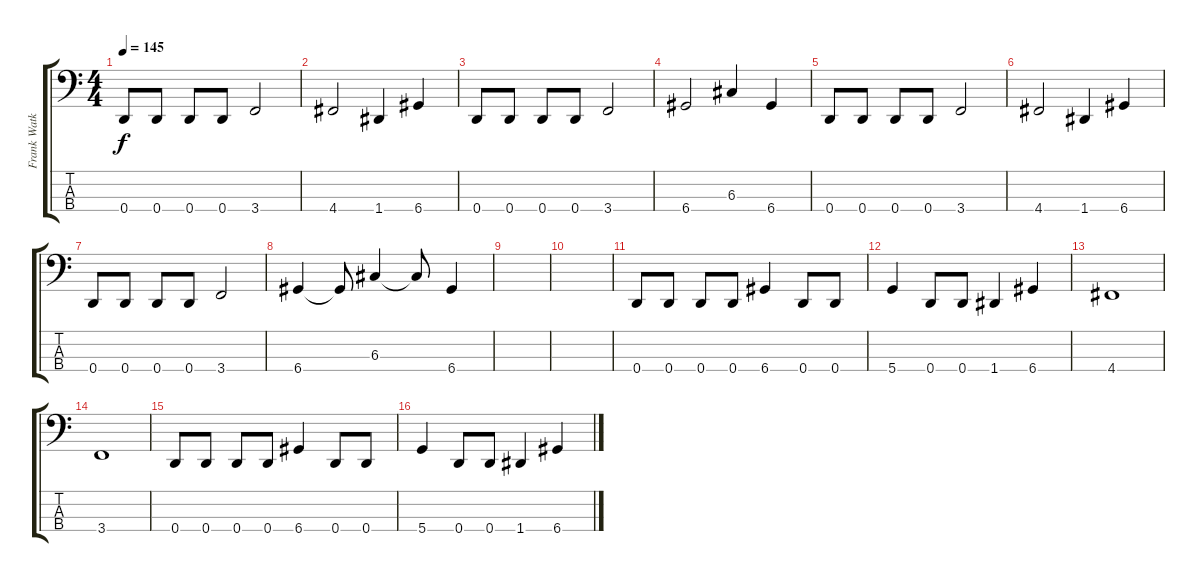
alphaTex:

\track ("Frank Watkins" "Frank Watk") {instrument electricbasspick}
\staff {score tabs}
\tuning (F2 C2 G1 D1) {hide}
\ts (4 4)
\tempo 145
\clef f4
\ks c
0.4.8{dy f} 0.4.8 0.4.8 0.4.8 3.4.2 |
4.4.2 1.4.4 6.4.4 |
0.4.8 0.4.8 0.4.8 0.4.8 3.4.2 |
6.4.2 6.3.4 6.4.4 |
0.4.8 0.4.8 0.4.8 0.4.8 3.4.2 |
4.4.2 1.4.4 6.4.4 |
0.4.8 0.4.8 0.4.8 0.4.8 3.4.2 |
6.4.4 6.4{t}.8 6.3.4 6.3{t}.8 6.4.4 |
|
|
0.4.8 0.4.8 0.4.8 0.4.8 6.4.4 0.4.8 0.4.8 |
5.4.4 0.4.8 0.4.8 1.4.4 6.4.4 |
4.4.1 |
3.4.1 |
0.4.8 0.4.8 0.4.8 0.4.8 6.4.4 0.4.8 0.4.8 |
5.4.4 0.4.8 0.4.8 1.4.4 6.4.4
